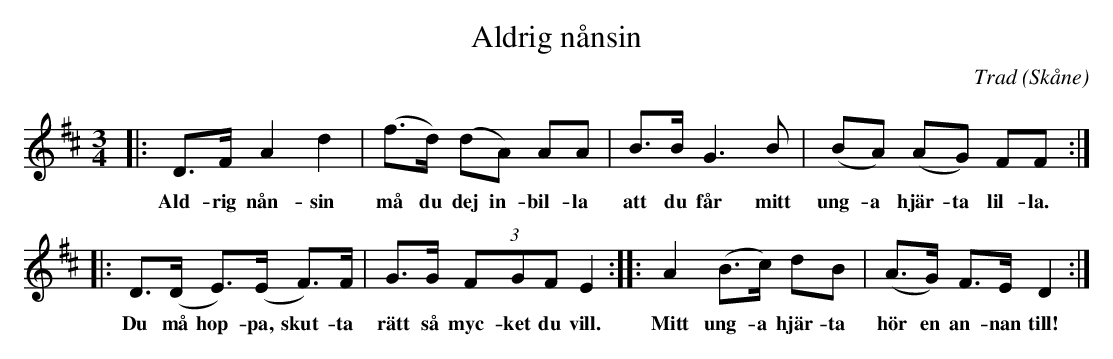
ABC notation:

X:1
T:Aldrig nånsin
C:Trad
O:Skåne
M:3/4
L:1/8
K:D
|: D>F A2 d2 | (f>d) (dA) AA | B>B G3 B | (BA) (AG) FF :|
w:Ald-rig nån-sin må du dej in-bil-la att du får mitt ung-a hjär-ta lil-la.
|: D>(D E)>(E F)>F | G>G (3FGF E2 :| |: A2 (B>c) dB | (A>G) F>E D2 :|
w:Du må hop-pa, skut-ta rätt så myc-ket du vill. Mitt ung-a hjär-ta hör en an-nan till!
